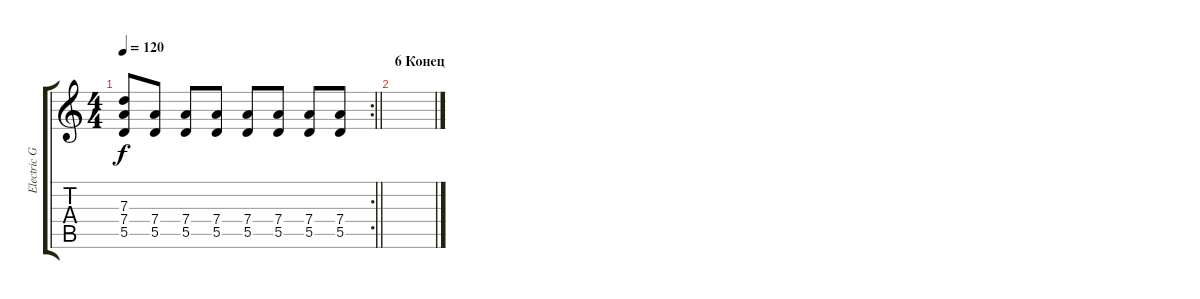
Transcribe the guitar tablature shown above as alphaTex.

\track ("Electric Guitar " "Electric G") {instrument overdrivenguitar}
\staff {score tabs}
\tuning (E4 B3 G3 D3 A2 E2) {hide}
\rc 2
\ts (4 4)
\tempo 120
\clef g2
\barLineRight lightlight
\ks c
(7.3 7.4 5.5).8{dy f} (7.4 5.5).8 (7.4 5.5).8 (7.4 5.5).8 (7.4 5.5).8 (7.4 5.5).8 (7.4 5.5).8 (7.4 5.5).8 |
\section ("" "6 Конец")
